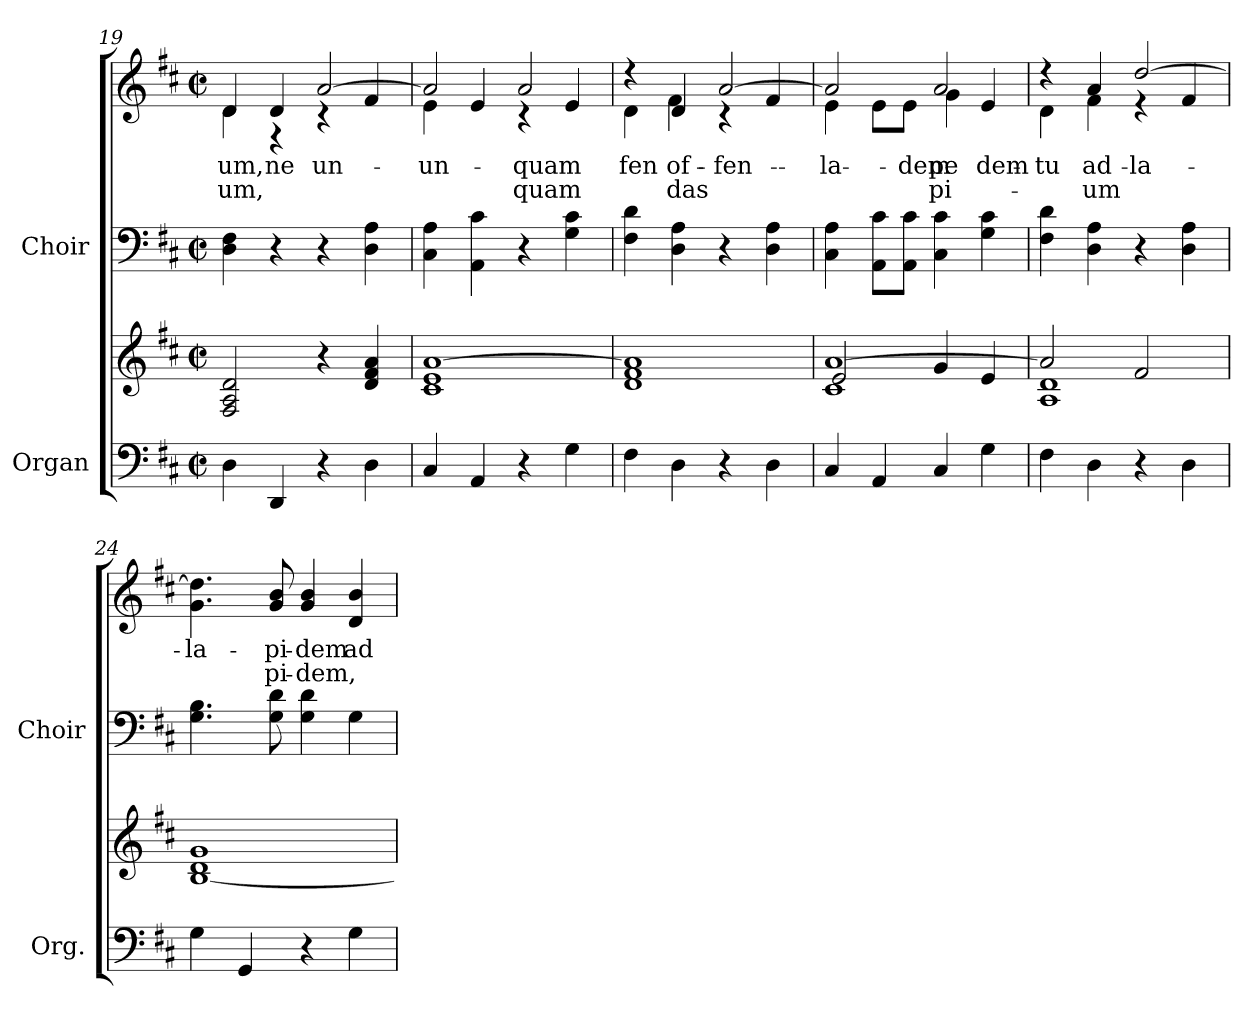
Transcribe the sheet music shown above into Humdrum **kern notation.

**kern	**kern	**kern	**kern	**text	**text
*part2	*part2	*part1	*part1	*part1	*part1
*staff4	*staff3	*staff2	*staff1	*staff1	*staff1
*I"Organ	*	*I"Choir	*	*	*
*I'Org.	*	*I'Choir	*	*	*
*clefF4	*clefG2	*clefF4	*clefG2	*	*
*k[f#c#]	*k[f#c#]	*k[f#c#]	*k[f#c#]	*	*
*D:	*D:	*D:	*D:	*	*
*M2/2	*M2/2	*M2/2	*M2/2	*	*
*met(c|)	*met(c|)	*met(c|)	*met(c|)	*	*
=19	=19	=19	=19	=19	=19
!	!	!	!	!LO:LY:a:color=#000000	!LO:LY:b:color=#000000
*	*	*	*^	*	*
4Di\	2F#i/ 2Ai 2di	4Di\ 4F#i	4di/	4di\	-um,	-um,
!	!	!	!	!	!LO:LY:a:color=#000000	!
4DDi/	.	4r	4di/	4r	ne	.
!	!	!	!	!	!LO:LY:a:color=#000000	!
4r	4r	4r	[2ai/	4r	un-	.
4Di\	4di/ 4f#i 4ai	4Di\ 4Ai	.	4f#i/	.	.
=20	=20	=20	=20	=20	=20	=20
!	!	!	!	!	!LO:LY:b:color=#000000	!
4C#i/	1c#i 1ei [1ai	4C#i\ 4Ai	2ai/]	4ei\	un-	.
4AAi/	.	4AAi\ 4c#i	.	4ei/	.	.
!	!	!	!	!	!LO:LY:a:color=#000000	!LO:LY:b:color=#000000
4r	.	4r	2ai/	4r	-quam	-quam
4Gi\	.	4Gi\ 4c#i	.	4ei/	.	.
=21	=21	=21	=21	=21	=21	=21
!	!	!	!	!	!LO:LY:b:color=#000000	!
4F#i\	1di 1f#i 1ai]	4F#i\ 4di	4r	4di\	-fen-	.
!	!	!	!	!	!LO:LY:a:color=#000000	!LO:LY:b:color=#000000
4Di\	.	4Di\ 4Ai	4di/	4f#i\	of-	-das
!	!	!	!	!	!LO:LY:a:color=#000000	!
4r	.	4r	[2ai/	4r	-fen-	.
4Di\	.	4Di\ 4Ai	.	4f#i/	.	.
!!LO:PB:g=z	!!
=22	=22	=22	=22	=22	=22	=22
*	*^	*	*	*	*	*
*	*	*^	*	*	*	*	*
!	!	!	!	!	!	!	!LO:LY:b:color=#000000	!
4C#i/	[1ai	1c#i	2ei/	4C#i\ 4Ai	2ai/]	4ei\	la-	.
4AAi/	.	.	.	8AAi\ 8c#iL	.	8ei\L	.	.
!	!	!	!	!	!	!	!LO:LY:b:color=#000000	!
.	.	.	.	8AAi\ 8c#iJ	.	8ei\J	-dem	.
!	!	!	!	!	!	!	!LO:LY:a:color=#000000	!LO:LY:b:color=#000000
!	!	!	!	!	!	!	!LO:LY:b:color=#000000	!
4C#i/	.	.	4gi/	4C#i\ 4c#i	2ai/	4gi\	pe-	-pi-
!	!	!	!	!	!	!	!LO:LY:b:color=#000000	!
4Gi\	.	.	4ei/	4Gi\ 4c#i	.	4ei/	-dem	.
*	*	*v	*v	*	*	*	*	*
=23	=23	=23	=23	=23	=23	=23	=23
*	*	*^	*	*	*	*	*
!	!	!	!	!	!	!	!LO:LY:b:color=#000000	!
*	*	*v	*v	*	*	*	*	*
4F#i\	2ai/]	1Ai 1di	4F#i\ 4di	4r	4di\	tu-	.
!	!	!	!	!	!	!LO:LY:a:color=#000000	!LO:LY:b:color=#000000
4Di\	.	.	4Di\ 4Ai	4ai/	4f#i\	ad	-um
!	!	!	!	!	!	!LO:LY:a:color=#000000	!
4r	2f#i/	.	4r	[2ddi/	4r	la-	.
4Di\	.	.	4Di\ 4Ai	.	4f#i/	.	.
*	*	*	*	*v	*v	*	*
=24	=24	=24	=24	=24	=24	=24
*	*	*	*	*^	*	*
!	!	!	!	!	!	!LO:LY:b:color=#000000	!
*	*	*	*	*v	*v	*	*
4Gi\	1di 1gi	[1Bi	4.Gi\ 4.Bi	4.gi\ 4.ddi]	la-	.
4GGi/	.	.	.	.	.	.
!	!	!	!	!	!LO:LY:a:color=#000000	!LO:LY:b:color=#000000
.	.	.	8Gi\ 8di	8gi/ 8bi	-pi-	-pi-
!	!	!	!	!	!LO:LY:a:color=#000000	!LO:LY:b:color=#000000
4r	.	.	4Gi\ 4di	4gi/ 4bi	-dem	-dem,
!	!	!	!	!	!LO:LY:b:color=#000000	!
4Gi\	.	.	4Gi\	4di/ 4bi	ad	.
*	*v	*v	*	*	*	*
=	=	=	=	=	=
*-	*-	*-	*-	*-	*-
